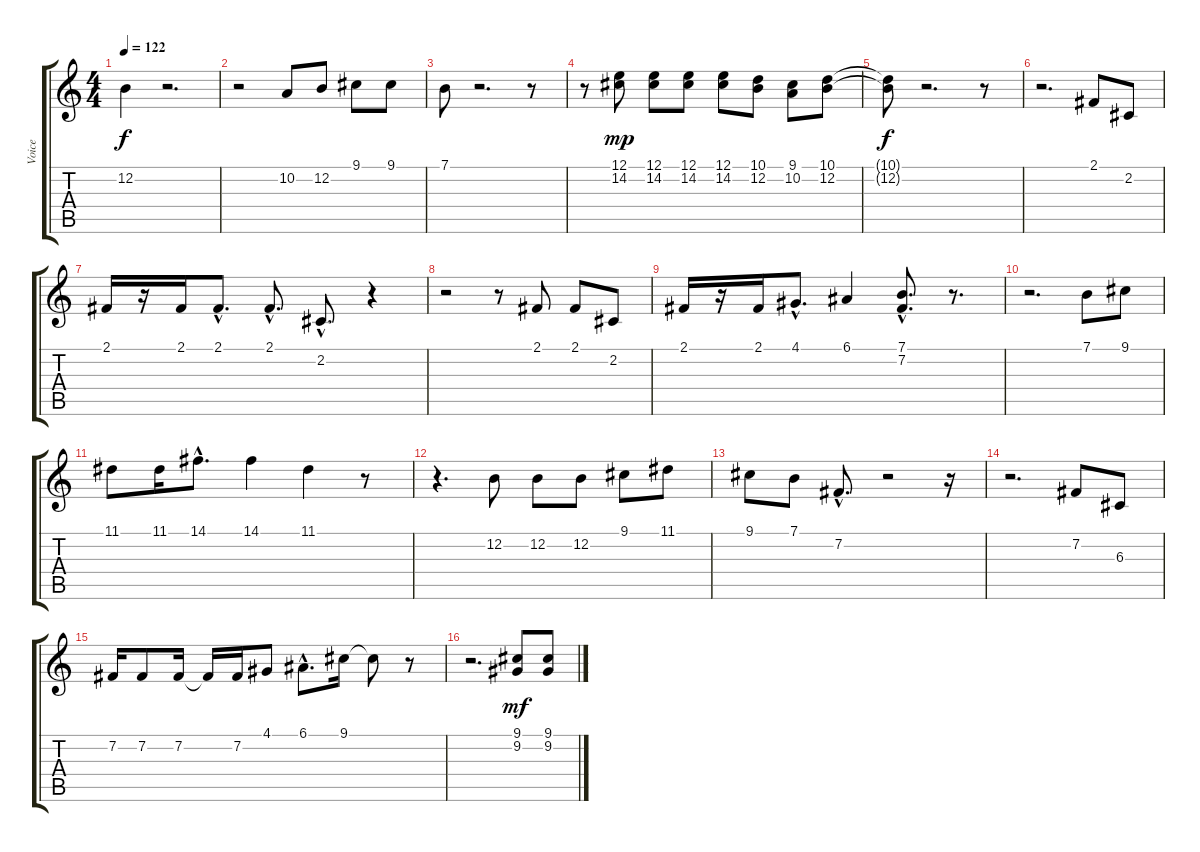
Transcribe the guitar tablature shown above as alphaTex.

\track ("Voice" "Voice") {instrument synthvoice}
\staff {score tabs}
\tuning (E4 B3 G3 D3 A2 E2) {hide}
\ts (4 4)
\tempo 122
\clef g2
\ks c
12.2.4{dy f} r.2{d} |
r.2 10.2.8 12.2.8 9.1.8 9.1.8 |
7.1.8 r.2{d} r.8 |
r.8 (12.1 14.2).8{dy mp} (12.1 14.2).8 (12.1 14.2).8 (12.1 14.2).8 (10.1 12.2).8 (9.1 10.2).8 (10.1 12.2).8 |
(10.1{t} 12.2{t}).8{dy f} r.2{d} r.8 |
r.2{d} 2.1.8 2.2.8 |
2.1.16 r.16 2.1.16 2.1{hac}.8{d} 2.1{hac}.8{d} 2.2{hac}.8{d} r.4 |
r.2 r.8 2.1.8 2.1.8 2.2.8 |
2.1.16 r.16 2.1.16 4.1{hac}.8{d} 6.1.4 (7.1{hac} 7.2{hac}).8{d} r.8{d} |
r.2{d} 7.1.8 9.1.8 |
11.1.8 11.1.16 14.1{hac}.8{d} 14.1.4 11.1.4 r.8 |
r.4{d} 12.2.8 12.2.8 12.2.8 9.1.8 11.1.8 |
9.1.8 7.1.8 7.2{hac}.8{d} r.2 r.16 |
r.2{d} 7.2.8 6.3.8 |
7.2.16 7.2.8 7.2.16 7.2{t}.16 7.2.16 4.1.8 6.1{hac}.8{d} 9.1.16 9.1{t}.8 r.8 |
r.2{d} (9.1 9.2).8{dy mf} (9.1 9.2).8
